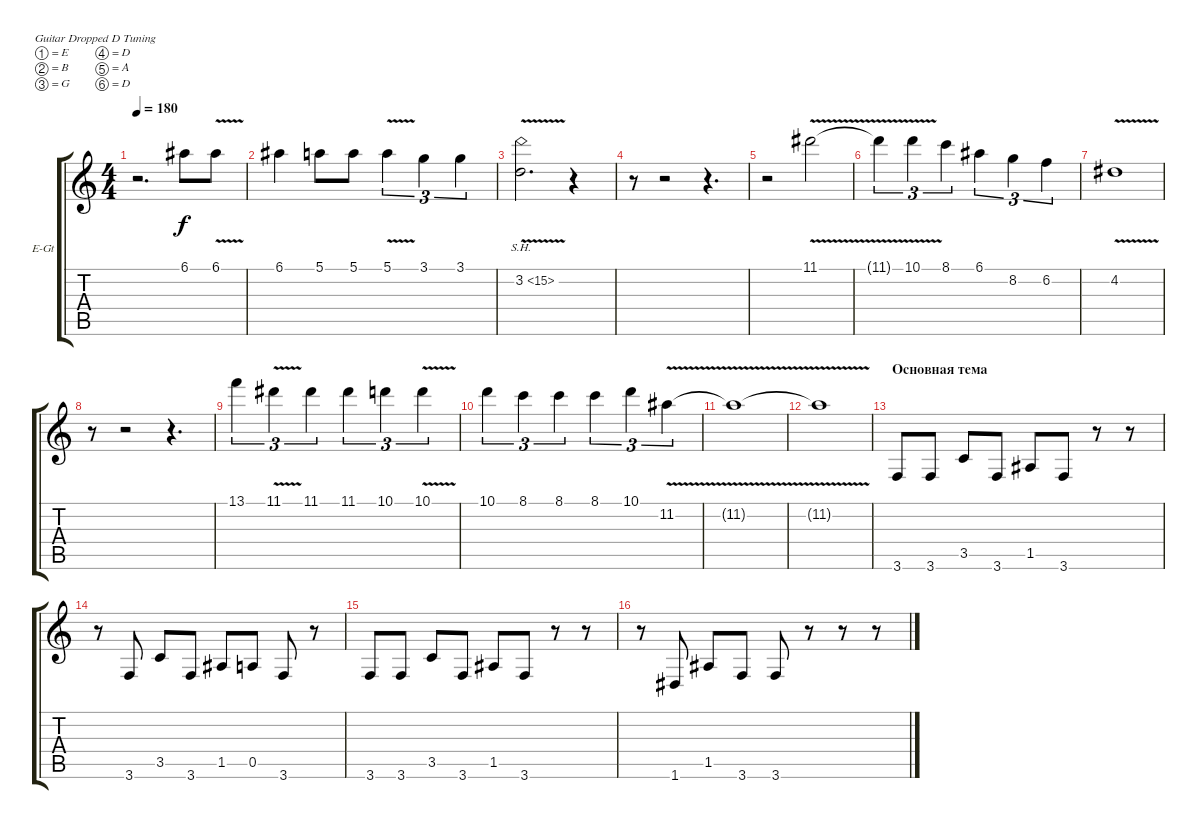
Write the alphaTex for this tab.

\defaultSystemsLayout 4
\bracketExtendMode groupsimilarinstruments
\firstSystemTrackNameOrientation horizontal
\otherSystemsTrackNameOrientation horizontal
\track ("Романов" "E-Gt") {instrument distortionguitar}
\staff {score tabs}
\tuning (E4 B3 G3 D3 A2 D2)
\ts (4 4)
\tempo 180
\clef g2
\ks c
r.2{d dy f} 6.1.8 6.1{v}.8 |
6.1.4 5.1.8 5.1.8 5.1{v}.4{tu (3 2)} 3.1.4{tu (3 2)} 3.1.4{tu (3 2)} |
3.2{sh 12 v}.2{d} r.4 |
r.8 r.2 r.4{d} |
r.2 11.1{v}.2 |
11.1{t}.4{tu (3 2)} 10.1{v}.4{tu (3 2)} 8.1.4{tu (3 2)} 6.1.4{tu (3 2)} 8.2.4{tu (3 2)} 6.2.4{tu (3 2)} |
4.2{v}.1 |
r.8 r.2 r.4{d} |
13.1.4{tu (3 2)} 11.1{v}.4{tu (3 2)} 11.1.4{tu (3 2)} 11.1.4{tu (3 2)} 10.1.4{tu (3 2)} 10.1{v}.4{tu (3 2)} |
10.1.4{tu (3 2)} 8.1.4{tu (3 2)} 8.1.4{tu (3 2)} 8.1.4{tu (3 2)} 10.1.4{tu (3 2)} 11.2{v}.4{tu (3 2)} |
11.2{v t}.1 |
11.2{v t}.1 |
\section ("" "Основная тема")
3.6.8 3.6.8 3.5.8 3.6.8 1.5.8 3.6.8 r.8 r.8 |
r.8 3.6.8 3.5.8 3.6.8 1.5.8 0.5.8 3.6.8 r.8 |
3.6.8 3.6.8 3.5.8 3.6.8 1.5.8 3.6.8 r.8 r.8 |
r.8 1.6.8 1.5.8 3.6.8 3.6.8 r.8 r.8 r.8
